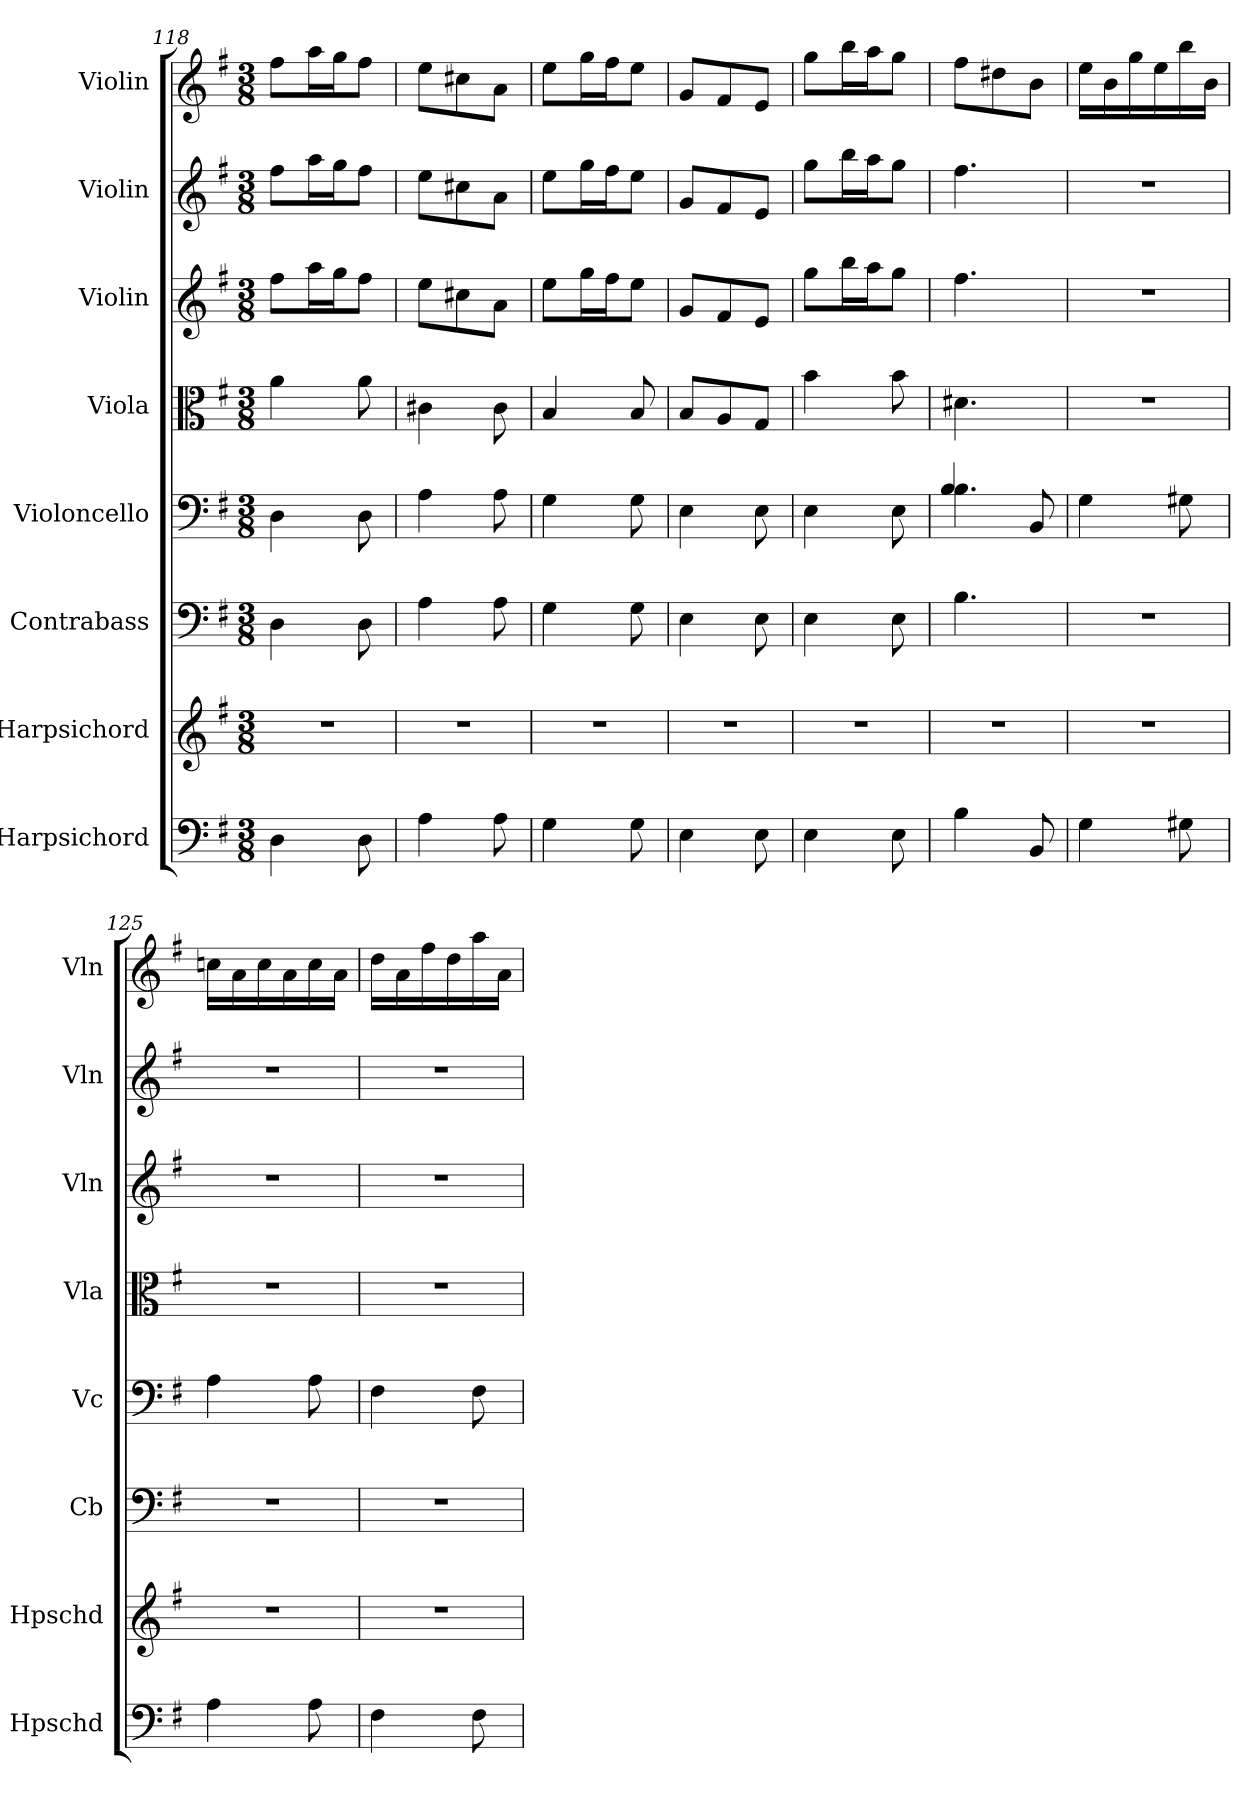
**kern	**kern	**kern	**kern	**kern	**kern	**kern	**kern
*part8	*part7	*part6	*part5	*part4	*part3	*part2	*part1
*staff8	*staff7	*staff6	*staff5	*staff4	*staff3	*staff2	*staff1
*I"Harpsichord	*I"Harpsichord	*I"Contrabass	*I"Violoncello	*I"Viola	*I"Violin	*I"Violin	*I"Violin
*I'Hpschd	*I'Hpschd	*I'Cb	*I'Vc	*I'Vla	*I'Vln	*I'Vln	*I'Vln
*clefF4	*clefG2	*clefF4	*clefF4	*clefC3	*clefG2	*clefG2	*clefG2
*k[f#]	*k[f#]	*k[f#]	*k[f#]	*k[f#]	*k[f#]	*k[f#]	*k[f#]
*M3/8	*M3/8	*M3/8	*M3/8	*M3/8	*M3/8	*M3/8	*M3/8
=118	=118	=118	=118	=118	=118	=118	=118
4D\	4.r	4D\	4D\	4a\	8ff#\L	8ff#\L	8ff#\L
.	.	.	.	.	16aa\L	16aa\L	16aa\L
.	.	.	.	.	16gg\J	16gg\J	16gg\J
8D\	.	8D\	8D\	8a\	8ff#\J	8ff#\J	8ff#\J
=119	=119	=119	=119	=119	=119	=119	=119
4A\	4.r	4A\	4A\	4c#X\	8ee\L	8ee\L	8ee\L
.	.	.	.	.	8cc#X\	8cc#X\	8cc#X\
8A\	.	8A\	8A\	8c#\	8a\J	8a\J	8a\J
=120	=120	=120	=120	=120	=120	=120	=120
4G\	4.r	4G\	4G\	4B/	8ee\L	8ee\L	8ee\L
.	.	.	.	.	16gg\L	16gg\L	16gg\L
.	.	.	.	.	16ff#\J	16ff#\J	16ff#\J
8G\	.	8G\	8G\	8B/	8ee\J	8ee\J	8ee\J
=121	=121	=121	=121	=121	=121	=121	=121
4E\	4.r	4E\	4E\	8B/L	8g/L	8g/L	8g/L
.	.	.	.	8A/	8f#/	8f#/	8f#/
8E\	.	8E\	8E\	8G/J	8e/J	8e/J	8e/J
=122	=122	=122	=122	=122	=122	=122	=122
4E\	4.r	4E\	4E\	4b\	8gg\L	8gg\L	8gg\L
.	.	.	.	.	16bb\L	16bb\L	16bb\L
.	.	.	.	.	16aa\J	16aa\J	16aa\J
8E\	.	8E\	8E\	8b\	8gg\J	8gg\J	8gg\J
=123	=123	=123	=123	=123	=123	=123	=123
*	*	*	*^	*	*	*	*
4B\	4.r	4.B\	4.B\	4B/	4.d#X\	4.ff#\	4.ff#\	8ff#\L
.	.	.	.	.	.	.	.	8dd#X\
8BB/	.	.	.	8BB/	.	.	.	8b\J
*	*	*	*v	*v	*	*	*	*
=124	=124	=124	=124	=124	=124	=124	=124
4G\	4.r	4.r	4G\	4.r	4.r	4.r	16ee\LL
.	.	.	.	.	.	.	16b\
.	.	.	.	.	.	.	16gg\
.	.	.	.	.	.	.	16ee\
8G#X\	.	.	8G#X\	.	.	.	16bb\
.	.	.	.	.	.	.	16b\JJ
=125	=125	=125	=125	=125	=125	=125	=125
4A\	4.r	4.r	4A\	4.r	4.r	4.r	16ccn\LL
.	.	.	.	.	.	.	16a\
.	.	.	.	.	.	.	16cc\
.	.	.	.	.	.	.	16a\
8A\	.	.	8A\	.	.	.	16cc\
.	.	.	.	.	.	.	16a\JJ
=126	=126	=126	=126	=126	=126	=126	=126
4F#\	4.r	4.r	4F#\	4.r	4.r	4.r	16dd\LL
.	.	.	.	.	.	.	16a\
.	.	.	.	.	.	.	16ff#\
.	.	.	.	.	.	.	16dd\
8F#\	.	.	8F#\	.	.	.	16aa\
.	.	.	.	.	.	.	16a\JJ
=	=	=	=	=	=	=	=
*-	*-	*-	*-	*-	*-	*-	*-
